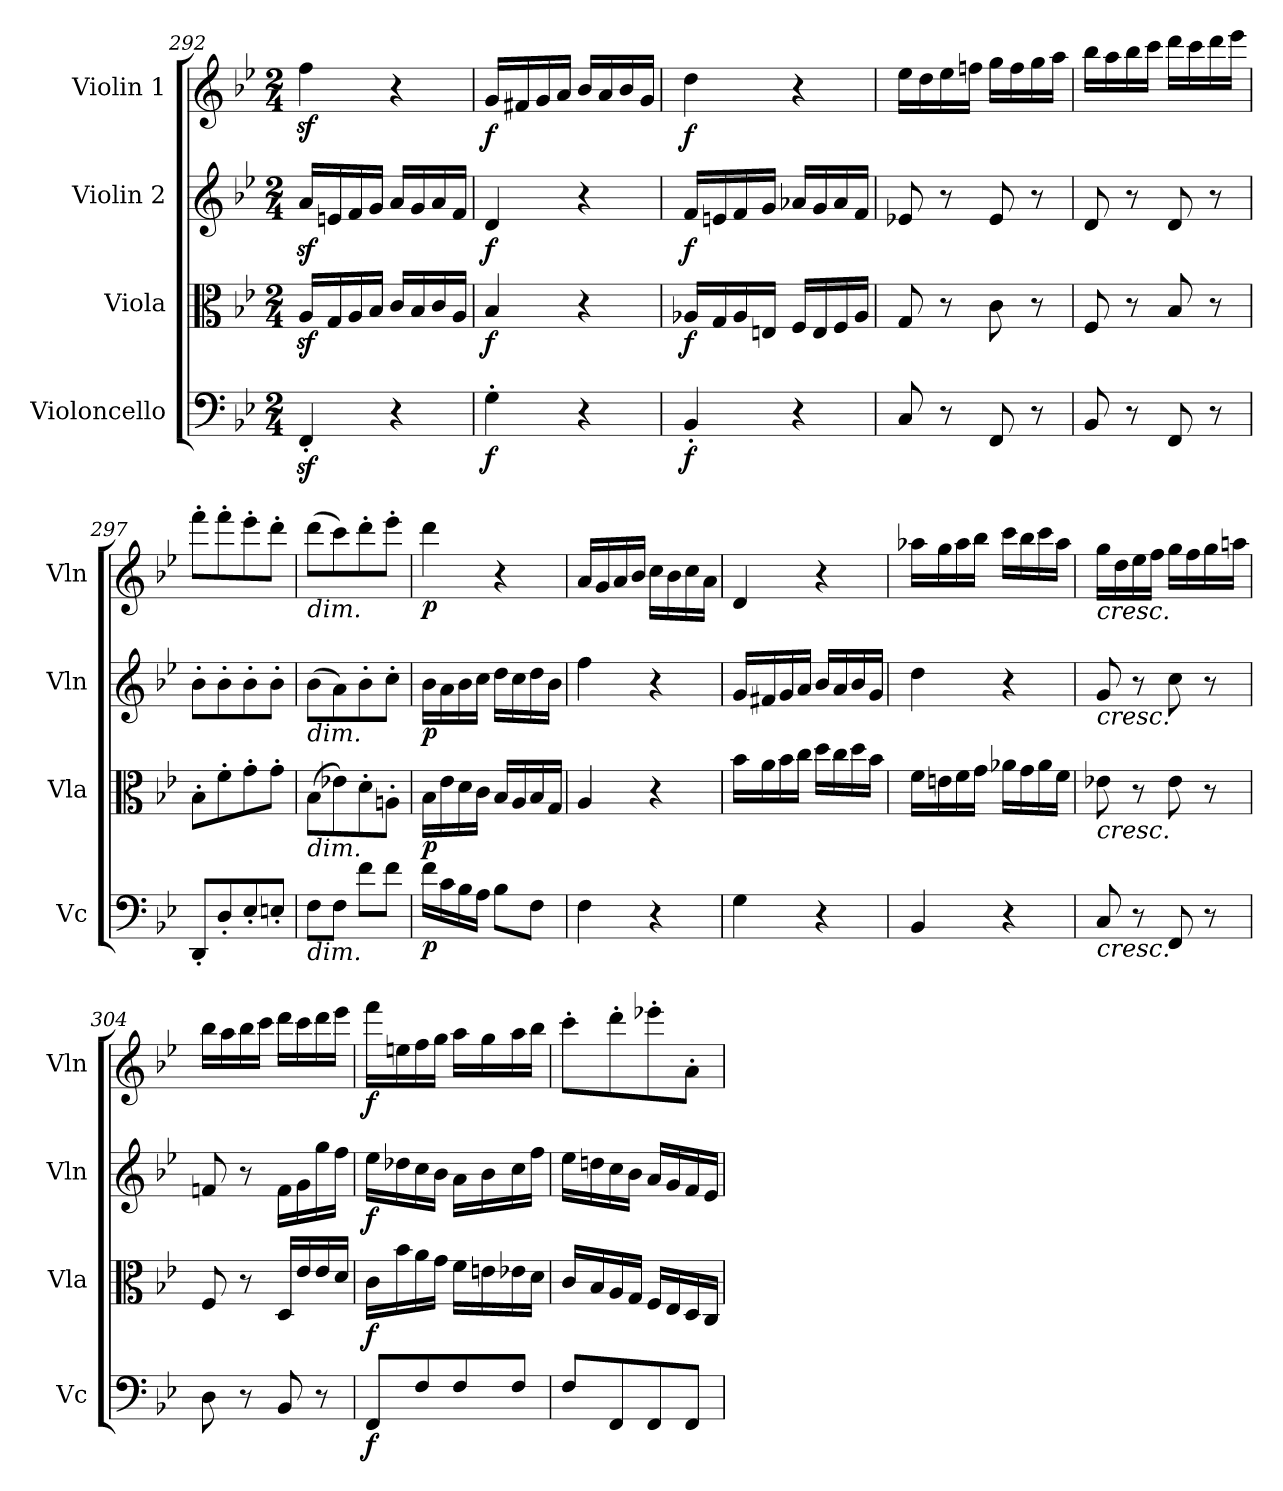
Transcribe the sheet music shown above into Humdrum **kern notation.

**kern	**dynam	**kern	**dynam	**kern	**dynam	**kern	**dynam
*part4	*part4	*part3	*part3	*part2	*part2	*part1	*part1
*staff4	*staff4	*staff3	*staff3	*staff2	*staff2	*staff1	*staff1
*I"Violoncello	*	*I"Viola	*	*I"Violin 2	*	*I"Violin 1	*
*I'Vc	*	*I'Vla	*	*I'Vln	*	*I'Vln	*
*clefF4	*	*clefC3	*	*clefG2	*	*clefG2	*
*k[b-e-]	*	*k[b-e-]	*	*k[b-e-]	*	*k[b-e-]	*
*M2/4	*	*M2/4	*	*M2/4	*	*M2/4	*
=292	=292	=292	=292	=292	=292	=292	=292
4FFz<'/	.	16Az</LL	.	16az</LL	.	4ffz<\	.
.	.	16G/	.	16en/	.	.	.
.	.	16A/	.	16f/	.	.	.
.	.	16B-/JJ	.	16g/JJ	.	.	.
4r	.	16c/LL	.	16a/LL	.	4r	.
.	.	16B-/	.	16g/	.	.	.
.	.	16c/	.	16a/	.	.	.
.	.	16A/JJ	.	16f/JJ	.	.	.
=293	=293	=293	=293	=293	=293	=293	=293
!	!LO:DY:b	!	!LO:DY:b	!	!LO:DY:b	!	!LO:DY:b
4G'\	f	4B-/	f	4d/	f	16g/LL	f
.	.	.	.	.	.	16f#X/	.
.	.	.	.	.	.	16g/	.
.	.	.	.	.	.	16a/JJ	.
4r	.	4r	.	4r	.	16b-/LL	.
.	.	.	.	.	.	16a/	.
.	.	.	.	.	.	16b-/	.
.	.	.	.	.	.	16g/JJ	.
=294	=294	=294	=294	=294	=294	=294	=294
!	!LO:DY:b	!	!LO:DY:b	!	!LO:DY:b	!	!LO:DY:b
4BB-'/	f	16A-X/LL	f	16f/LL	f	4dd\	f
.	.	16G/	.	16en/	.	.	.
.	.	16A-/	.	16f/	.	.	.
.	.	16En/JJ	.	16g/JJ	.	.	.
4r	.	16F/LL	.	16a-X/LL	.	4r	.
.	.	16E/	.	16g/	.	.	.
.	.	16F/	.	16a-/	.	.	.
.	.	16A-/JJ	.	16f/JJ	.	.	.
=295	=295	=295	=295	=295	=295	=295	=295
8C/	.	8G/	.	8e-X/	.	16ee-\LL	.
.	.	.	.	.	.	16dd\	.
8r	.	8r	.	8r	.	16ee-\	.
.	.	.	.	.	.	16ffn\JJ	.
8FF/	.	8c\	.	8e-/	.	16gg\LL	.
.	.	.	.	.	.	16ff\	.
8r	.	8r	.	8r	.	16gg\	.
.	.	.	.	.	.	16aa\JJ	.
!!LO:PB:g=z
=296	=296	=296	=296	=296	=296	=296	=296
8BB-/	.	8F/	.	8d/	.	16bb-\LL	.
.	.	.	.	.	.	16aa\	.
8r	.	8r	.	8r	.	16bb-\	.
.	.	.	.	.	.	16ccc\JJ	.
8FF/	.	8B-/	.	8d/	.	16ddd\LL	.
.	.	.	.	.	.	16ccc\	.
8r	.	8r	.	8r	.	16ddd\	.
.	.	.	.	.	.	16eee-\JJ	.
!!LO:LB:g=z
=297	=297	=297	=297	=297	=297	=297	=297
8DD'/L	.	8B-'\L	.	8b-'\L	.	8fff'\L	.
8D'/	.	8f'\	.	8b-'\	.	8fff'\	.
8E-'/	.	8g'\	.	8b-'\	.	8eee-'\	.
8En'/J	.	8g'\J	.	8b-'\J	.	8ddd'\J	.
=298	=298	=298	=298	=298	=298	=298	=298
!	!	!	!	!	!	!LO:TX:b:i:t=dim.	!
!	!	!	!	!LO:TX:b:i:t=dim.	!	!	!
!	!	!LO:TX:b:i:t=dim.	!	!	!	!	!
!LO:TX:b:i:t=dim.	!	!	!	!	!	!	!
8F\L	.	(8B-\L	.	(8b-\L	.	(8ddd\L	.
8F\J	.	8e-X\)	.	8a\)	.	8ccc\)	.
8f\L	.	8d'\	.	8b-'\	.	8ddd'\	.
8f\J	.	8An'\J	.	8cc'\J	.	8eee-'\J	.
=299	=299	=299	=299	=299	=299	=299	=299
!	!LO:DY:b	!	!LO:DY:b	!	!LO:DY:b	!	!LO:DY:b
16f\LL	p	16B-\LL	p	16b-\LL	p	4ddd\	p
16c\	.	16e-\	.	16a\	.	.	.
16B-\	.	16d\	.	16b-\	.	.	.
16A\JJ	.	16c\JJ	.	16cc\JJ	.	.	.
8B-\L	.	16B-/LL	.	16dd\LL	.	4r	.
.	.	16A/	.	16cc\	.	.	.
8F\J	.	16B-/	.	16dd\	.	.	.
.	.	16G/JJ	.	16b-\JJ	.	.	.
=300	=300	=300	=300	=300	=300	=300	=300
4F\	.	4A/	.	4ff\	.	16a/LL	.
.	.	.	.	.	.	16g/	.
.	.	.	.	.	.	16a/	.
.	.	.	.	.	.	16b-/JJ	.
4r	.	4r	.	4r	.	16cc\LL	.
.	.	.	.	.	.	16b-\	.
.	.	.	.	.	.	16cc\	.
.	.	.	.	.	.	16a\JJ	.
=301	=301	=301	=301	=301	=301	=301	=301
4G\	.	16b-\LL	.	16g/LL	.	4d/	.
.	.	16a\	.	16f#X/	.	.	.
.	.	16b-\	.	16g/	.	.	.
.	.	16cc\JJ	.	16a/JJ	.	.	.
4r	.	16dd\LL	.	16b-/LL	.	4r	.
.	.	16cc\	.	16a/	.	.	.
.	.	16dd\	.	16b-/	.	.	.
.	.	16b-\JJ	.	16g/JJ	.	.	.
!!LO:LB:g=z
=302	=302	=302	=302	=302	=302	=302	=302
4BB-/	.	16f\LL	.	4dd\	.	16aa-X\LL	.
.	.	16en\	.	.	.	16gg\	.
.	.	16f\	.	.	.	16aa-\	.
.	.	16g\JJ	.	.	.	16bb-\JJ	.
4r	.	16a-X\LL	.	4r	.	16ccc\LL	.
.	.	16g\	.	.	.	16bb-\	.
.	.	16a-\	.	.	.	16ccc\	.
.	.	16f\JJ	.	.	.	16aa-\JJ	.
=303	=303	=303	=303	=303	=303	=303	=303
!	!	!	!	!	!	!LO:TX:b:i:t=cresc.	!
!	!	!	!	!LO:TX:b:i:t=cresc.	!	!	!
!	!	!LO:TX:b:i:t=cresc.	!	!	!	!	!
!LO:TX:b:i:t=cresc.	!	!	!	!	!	!	!
8C/	.	8e-X\	.	8g/	.	16gg\LL	.
.	.	.	.	.	.	16dd\	.
8r	.	8r	.	8r	.	16ee-\	.
.	.	.	.	.	.	16ff\JJ	.
8FF/	.	8e-\	.	8cc\	.	16gg\LL	.
.	.	.	.	.	.	16ff\	.
8r	.	8r	.	8r	.	16gg\	.
.	.	.	.	.	.	16aan\JJ	.
!!LO:LB:g=z
=304	=304	=304	=304	=304	=304	=304	=304
8D\	.	8F/	.	8fn/	.	16bb-\LL	.
.	.	.	.	.	.	16aa\	.
8r	.	8r	.	8r	.	16bb-\	.
.	.	.	.	.	.	16ccc\JJ	.
8BB-/	.	16D/LL	.	16f\LL	.	16ddd\LL	.
.	.	16e-/	.	16g\	.	16ccc\	.
8r	.	16e-/	.	16gg\	.	16ddd\	.
.	.	16d/JJ	.	16ff\JJ	.	16eee-\JJ	.
=305	=305	=305	=305	=305	=305	=305	=305
!	!LO:DY:b	!	!LO:DY:b	!	!LO:DY:b	!	!LO:DY:b
8FF/L	f	16c\LL	f	16ee-\LL	f	16fff\LL	f
.	.	16b-\	.	16dd-X\	.	16een\	.
8F/	.	16a\	.	16cc\	.	16ff\	.
.	.	16g\JJ	.	16b-\JJ	.	16gg\JJ	.
8F/	.	16f\LL	.	16a\LL	.	16aa\LL	.
.	.	16en\	.	16b-\	.	16gg\	.
8F/J	.	16e-X\	.	16cc\	.	16aa\	.
.	.	16d\JJ	.	16ff\JJ	.	16bb-\JJ	.
=306	=306	=306	=306	=306	=306	=306	=306
8F/L	.	16c/LL	.	16ee-\LL	.	8ccc'\L	.
.	.	16B-/	.	16ddn\	.	.	.
8FF/	.	16A/	.	16cc\	.	8ddd'\	.
.	.	16G/JJ	.	16b-\JJ	.	.	.
8FF/	.	16F/LL	.	16a/LL	.	8eee-X'\	.
.	.	16E-/	.	16g/	.	.	.
8FF/J	.	16D/	.	16f/	.	8a'\J	.
.	.	16C/JJ	.	16e-/JJ	.	.	.
=	=	=	=	=	=	=	=
*-	*-	*-	*-	*-	*-	*-	*-
